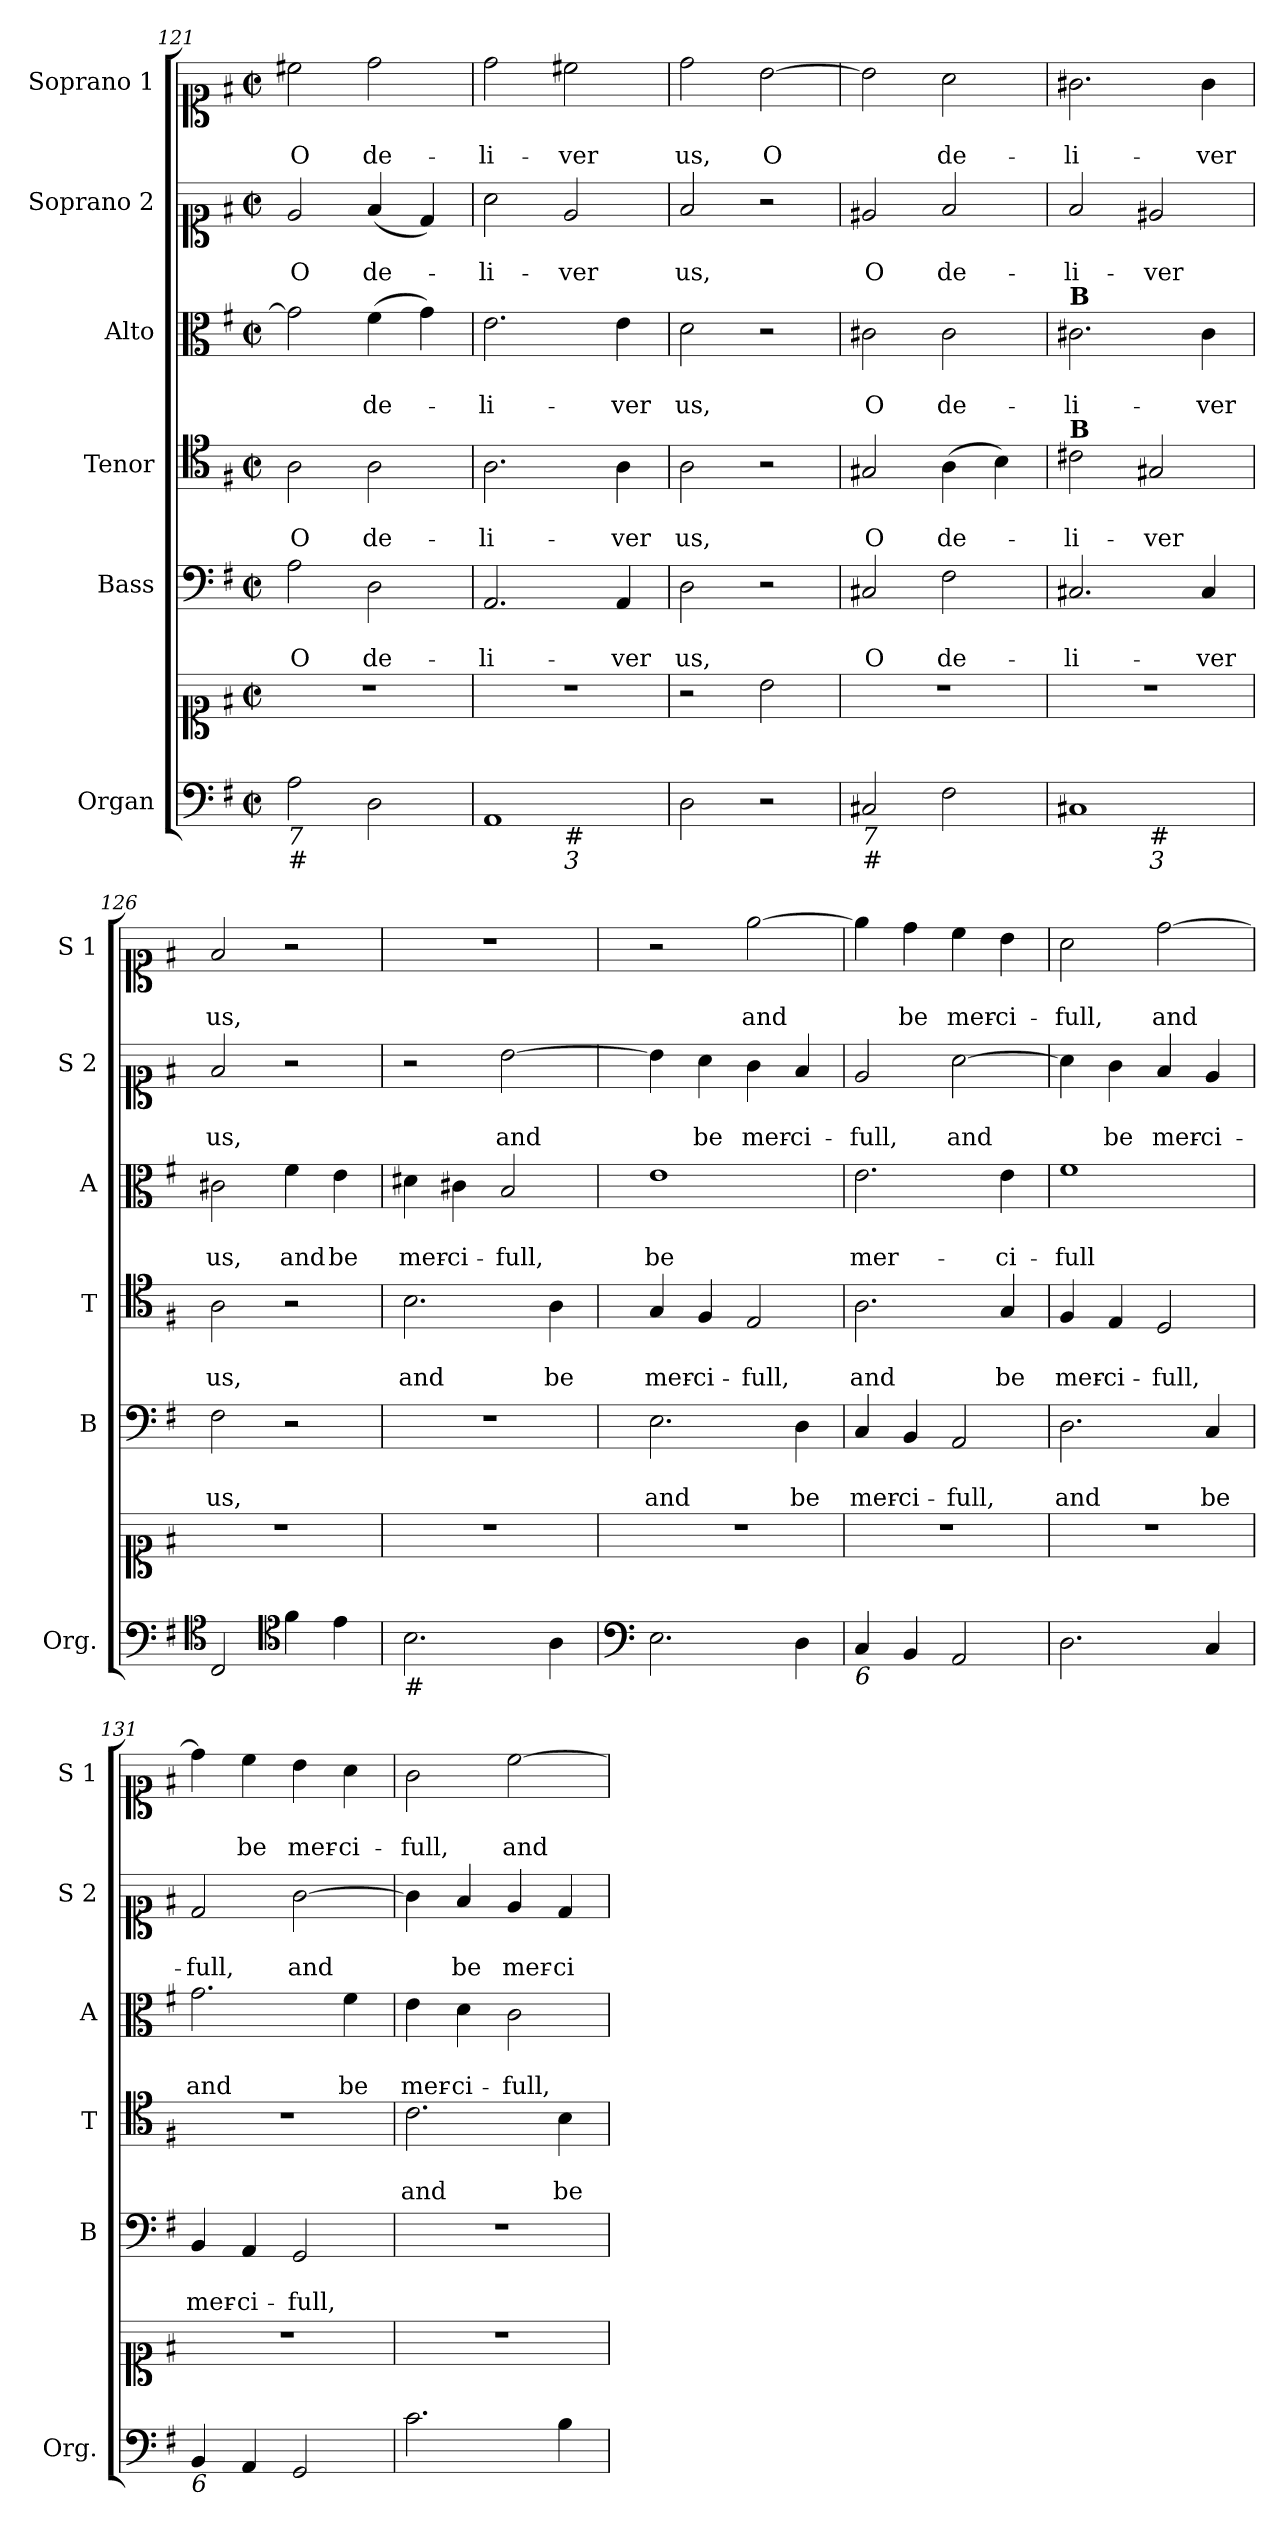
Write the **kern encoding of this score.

**kern	**kern	**kern	**text	**text	**kern	**text	**text	**kern	**text	**text	**kern	**text	**text	**kern	**text	**text
*part6	*part6	*part5	*part5	*part5	*part4	*part4	*part4	*part3	*part3	*part3	*part2	*part2	*part2	*part1	*part1	*part1
*staff7	*staff6	*staff5	*staff5	*staff5	*staff4	*staff4	*staff4	*staff3	*staff3	*staff3	*staff2	*staff2	*staff2	*staff1	*staff1	*staff1
*I"Organ	*	*I"Bass	*	*	*I"Tenor	*	*	*I"Alto	*	*	*I"Soprano 2	*	*	*I"Soprano 1	*	*
*I'Org.	*	*I'B	*	*	*I'T	*	*	*I'A	*	*	*I'S 2	*	*	*I'S 1	*	*
*clefF4	*clefC1	*clefF4	*	*	*clefC4	*	*	*clefC3	*	*	*clefC1	*	*	*clefC1	*	*
*k[f#]	*k[f#]	*k[f#]	*	*	*k[f#]	*	*	*k[f#]	*	*	*k[f#]	*	*	*k[f#]	*	*
*e:	*e:	*e:	*	*	*e:	*	*	*e:	*	*	*e:	*	*	*e:	*	*
*M2/2	*M2/2	*M2/2	*	*	*M2/2	*	*	*M2/2	*	*	*M2/2	*	*	*M2/2	*	*
*met(c|)	*met(c|)	*met(c|)	*	*	*met(c|)	*	*	*met(c|)	*	*	*met(c|)	*	*	*met(c|)	*	*
=121	=121	=121	=121	=121	=121	=121	=121	=121	=121	=121	=121	=121	=121	=121	=121	=121
!LO:TX:b:i:t=7	!	!	!	!	!	!	!	!	!	!	!	!	!	!	!	!
!LO:TX:b:t=#	!	!	!	!	!	!	!	!	!	!	!	!	!	!	!	!
!	!	!	!	!LO:LY:b	!	!	!LO:LY:b	!	!	!	!	!	!LO:LY:b	!	!	!LO:LY:b
2A\	1r	2A\	.	O	2A\	.	O	2g\]	.	.	2e/	.	O	2cc#X\	.	O
!	!	!	!	!LO:LY:b	!	!	!LO:LY:b	!	!	!LO:LY:b	!	!	!LO:LY:b	!	!	!LO:LY:b
2D\	.	2D\	.	de-	2A\	.	de-	(>4f#\	.	de-	(<4f#/	.	de-	2dd\	.	de-
.	.	.	.	.	.	.	.	4g\)	.	.	4d/)	.	.	.	.	.
!!LO:PB:g=z
=122	=122	=122	=122	=122	=122	=122	=122	=122	=122	=122	=122	=122	=122	=122	=122	=122
!LO:TX:b:i:t=4	!	!	!	!	!	!	!	!	!	!	!	!	!	!	!	!
!	!	!	!	!LO:LY:b	!	!	!LO:LY:b	!	!	!LO:LY:b	!	!	!LO:LY:b	!	!	!LO:LY:b
*^	*	*	*	*	*	*	*	*	*	*	*	*	*	*	*	*
1AA	2ryy	1r	2.AA/	.	-li-	2.A\	.	-li-	2.e\	.	-li-	2a\	.	-li-	2dd\	.	-li-
!	!LO:TX:b:t=#	!	!	!	!	!	!	!	!	!	!	!	!	!	!	!	!
!	!LO:TX:b:i:t=3	!	!	!	!	!	!	!	!	!	!	!	!	!	!	!	!
!	!	!	!	!	!	!	!	!	!	!	!	!	!	!LO:LY:b	!	!	!LO:LY:b
.	2ryy	.	.	.	.	.	.	.	.	.	.	2e/	.	-ver	2cc#X\	.	-ver
!	!	!	!	!	!LO:LY:b	!	!	!LO:LY:b	!	!	!LO:LY:b	!	!	!	!	!	!
.	.	.	4AA/	.	-ver	4A\	.	-ver	4e\	.	-ver	.	.	.	.	.	.
=123	=123	=123	=123	=123	=123	=123	=123	=123	=123	=123	=123	=123	=123	=123	=123	=123	=123
!	!	!	!	!	!LO:LY:b	!	!	!LO:LY:b	!	!	!LO:LY:b	!	!	!LO:LY:b	!	!	!LO:LY:b
*v	*v	*	*	*	*	*	*	*	*	*	*	*	*	*	*	*	*
2D\	2r	2D\	.	us,	2A\	.	us,	2d\	.	us,	2f#/	.	us,	2dd\	.	us,
!	!	!	!	!	!	!	!	!	!	!	!	!	!	!	!	!LO:LY:b
2r	2b\	2r	.	.	2r	.	.	2r	.	.	2r	.	.	[2b\	.	O
=124	=124	=124	=124	=124	=124	=124	=124	=124	=124	=124	=124	=124	=124	=124	=124	=124
!LO:TX:b:i:t=7	!	!	!	!	!	!	!	!	!	!	!	!	!	!	!	!
!LO:TX:b:t=#	!	!	!	!	!	!	!	!	!	!	!	!	!	!	!	!
!	!	!	!	!LO:LY:b	!	!	!LO:LY:b	!	!	!LO:LY:b	!	!	!LO:LY:b	!	!	!
2C#X/	1r	2C#X/	.	O	2G#X/	.	O	2c#X\	.	O	2e#X/	.	O	2b\]	.	.
!	!	!	!	!LO:LY:b	!	!	!LO:LY:b	!	!	!LO:LY:b	!	!	!LO:LY:b	!	!	!LO:LY:b
2F#\	.	2F#\	.	de-	(>4A\	.	de-	2c#\	.	de-	2f#/	.	de-	2a\	.	de-
.	.	.	.	.	4B\)	.	.	.	.	.	.	.	.	.	.	.
=125	=125	=125	=125	=125	=125	=125	=125	=125	=125	=125	=125	=125	=125	=125	=125	=125
!	!	!	!	!	!	!	!	!LO:TX:a:B:t=B	!	!	!	!	!	!	!	!
!	!	!	!	!	!LO:TX:a:B:t=B	!	!	!	!	!	!	!	!	!	!	!
!LO:TX:b:i:t=4	!	!	!	!	!	!	!	!	!	!	!	!	!	!	!	!
!	!	!	!	!LO:LY:b	!	!	!LO:LY:b	!	!	!LO:LY:b	!	!	!LO:LY:b	!	!	!LO:LY:b
*^	*	*	*	*	*	*	*	*	*	*	*	*	*	*	*	*
1C#X	2ryy	1r	2.C#X/	.	-li-	2c#X\	.	-li-	2.c#X\	.	-li-	2f#/	.	-li-	2.g#X\	.	-li-
!	!LO:TX:b:t=#	!	!	!	!	!	!	!	!	!	!	!	!	!	!	!	!
!	!LO:TX:b:i:t=3	!	!	!	!	!	!	!	!	!	!	!	!	!	!	!	!
!	!	!	!	!	!	!	!	!LO:LY:b	!	!	!	!	!	!LO:LY:b	!	!	!
.	2ryy	.	.	.	.	2G#X/	.	-ver	.	.	.	2e#X/	.	-ver	.	.	.
!	!	!	!	!	!LO:LY:b	!	!	!	!	!	!LO:LY:b	!	!	!	!	!	!LO:LY:b
.	.	.	4C#/	.	-ver	.	.	.	4c#\	.	-ver	.	.	.	4g#\	.	-ver
=126	=126	=126	=126	=126	=126	=126	=126	=126	=126	=126	=126	=126	=126	=126	=126	=126	=126
!	!	!	!	!	!LO:LY:b	!	!	!LO:LY:b	!	!	!LO:LY:b	!	!	!LO:LY:b	!	!	!LO:LY:b
*v	*v	*	*	*	*	*	*	*	*	*	*	*	*	*	*	*	*
2FF#/	1r	2F#\	.	us,	2A\	.	us,	2c#X\	.	us,	2f#/	.	us,	2f#/	.	us,
*clefC4	*	*	*	*	*	*	*	*	*	*	*	*	*	*	*	*
!	!	!	!	!	!	!	!	!	!	!LO:LY:b	!	!	!	!	!	!
4f#\	.	2r	.	.	2r	.	.	4f#\	.	and	2r	.	.	2r	.	.
!	!	!	!	!	!	!	!	!	!	!LO:LY:b	!	!	!	!	!	!
4e\	.	.	.	.	.	.	.	4e\	.	be	.	.	.	.	.	.
=127	=127	=127	=127	=127	=127	=127	=127	=127	=127	=127	=127	=127	=127	=127	=127	=127
!LO:TX:b:t=#	!	!	!	!	!	!	!	!	!	!	!	!	!	!	!	!
!	!	!	!	!	!	!	!LO:LY:b	!	!	!LO:LY:b	!	!	!	!	!	!
2.B\	1r	1r	.	.	2.B\	.	and	4d#X\	.	mer-	2r	.	.	1r	.	.
!	!	!	!	!	!	!	!	!	!	!LO:LY:b	!	!	!	!	!	!
.	.	.	.	.	.	.	.	4c#X\	.	-ci-	.	.	.	.	.	.
!	!	!	!	!	!	!	!	!	!	!LO:LY:b	!	!	!LO:LY:b	!	!	!
.	.	.	.	.	.	.	.	2B/	.	-full,	[2b\	.	and	.	.	.
!	!	!	!	!	!	!	!LO:LY:b	!	!	!	!	!	!	!	!	!
4A\	.	.	.	.	4A\	.	be	.	.	.	.	.	.	.	.	.
=128	=128	=128	=128	=128	=128	=128	=128	=128	=128	=128	=128	=128	=128	=128	=128	=128
*clefF4	*	*	*	*	*	*	*	*	*	*	*	*	*	*	*	*
!	!	!	!	!LO:LY:b	!	!	!LO:LY:b	!	!	!LO:LY:b	!	!	!	!	!	!
2.E\	1r	2.E\	.	and	4G/	.	mer-	1e	.	be	4b\]	.	.	2r	.	.
!	!	!	!	!	!	!	!LO:LY:b	!	!	!	!	!	!LO:LY:b	!	!	!
.	.	.	.	.	4F#/	.	-ci-	.	.	.	4a\	.	be	.	.	.
!	!	!	!	!	!	!	!LO:LY:b	!	!	!	!	!	!LO:LY:b	!	!	!LO:LY:b
.	.	.	.	.	2E/	.	-full,	.	.	.	4g\	.	mer-	[2ee\	.	and
!	!	!	!	!LO:LY:b	!	!	!	!	!	!	!	!	!LO:LY:b	!	!	!
4D\	.	4D\	.	be	.	.	.	.	.	.	4f#/	.	-ci-	.	.	.
!!LO:LB:g=z
=129	=129	=129	=129	=129	=129	=129	=129	=129	=129	=129	=129	=129	=129	=129	=129	=129
!LO:TX:b:i:t=6	!	!	!	!	!	!	!	!	!	!	!	!	!	!	!	!
!	!	!	!	!LO:LY:b	!	!	!LO:LY:b	!	!	!LO:LY:b	!	!	!LO:LY:b	!	!	!
4C/	1r	4C/	.	mer-	2.A\	.	and	2.e\	.	mer-	2e/	.	-full,	4ee\]	.	.
!	!	!	!	!LO:LY:b	!	!	!	!	!	!	!	!	!	!	!	!LO:LY:b
4BB/	.	4BB/	.	-ci-	.	.	.	.	.	.	.	.	.	4dd\	.	be
!	!	!	!	!LO:LY:b	!	!	!	!	!	!	!	!	!LO:LY:b	!	!	!LO:LY:b
2AA/	.	2AA/	.	-full,	.	.	.	.	.	.	[2a\	.	and	4cc\	.	mer-
!	!	!	!	!	!	!	!LO:LY:b	!	!	!LO:LY:b	!	!	!	!	!	!LO:LY:b
.	.	.	.	.	4G/	.	be	4e\	.	-ci-	.	.	.	4b\	.	-ci-
=130	=130	=130	=130	=130	=130	=130	=130	=130	=130	=130	=130	=130	=130	=130	=130	=130
!	!	!	!	!LO:LY:b	!	!	!LO:LY:b	!	!	!LO:LY:b	!	!	!	!	!	!LO:LY:b
2.D\	1r	2.D\	.	and	4F#/	.	mer-	1f#	.	-full	4a\]	.	.	2a\	.	-full,
!	!	!	!	!	!	!	!LO:LY:b	!	!	!	!	!	!LO:LY:b	!	!	!
.	.	.	.	.	4E/	.	-ci-	.	.	.	4g\	.	be	.	.	.
!	!	!	!	!	!	!	!LO:LY:b	!	!	!	!	!	!LO:LY:b	!	!	!LO:LY:b
.	.	.	.	.	2D/	.	-full,	.	.	.	4f#/	.	mer-	[2dd\	.	and
!	!	!	!	!LO:LY:b	!	!	!	!	!	!	!	!	!LO:LY:b	!	!	!
4C/	.	4C/	.	be	.	.	.	.	.	.	4e/	.	-ci-	.	.	.
=131	=131	=131	=131	=131	=131	=131	=131	=131	=131	=131	=131	=131	=131	=131	=131	=131
!LO:TX:b:i:t=6	!	!	!	!	!	!	!	!	!	!	!	!	!	!	!	!
!	!	!	!	!LO:LY:b	!	!	!	!	!	!LO:LY:b	!	!	!LO:LY:b	!	!	!
4BB/	1r	4BB/	.	mer-	1r	.	.	2.g\	.	and	2d/	.	-full,	4dd\]	.	.
!	!	!	!	!LO:LY:b	!	!	!	!	!	!	!	!	!	!	!	!LO:LY:b
4AA/	.	4AA/	.	-ci-	.	.	.	.	.	.	.	.	.	4cc\	.	be
!	!	!	!	!LO:LY:b	!	!	!	!	!	!	!	!	!LO:LY:b	!	!	!LO:LY:b
2GG/	.	2GG/	.	-full,	.	.	.	.	.	.	[2g\	.	and	4b\	.	mer-
!	!	!	!	!	!	!	!	!	!	!LO:LY:b	!	!	!	!	!	!LO:LY:b
.	.	.	.	.	.	.	.	4f#\	.	be	.	.	.	4a\	.	-ci-
=132	=132	=132	=132	=132	=132	=132	=132	=132	=132	=132	=132	=132	=132	=132	=132	=132
!	!	!	!	!	!	!	!LO:LY:b	!	!	!LO:LY:b	!	!	!	!	!	!LO:LY:b
2.c\	1r	1r	.	.	2.c\	.	and	4e\	.	mer-	4g\]	.	.	2g\	.	-full,
!	!	!	!	!	!	!	!	!	!	!LO:LY:b	!	!	!LO:LY:b	!	!	!
.	.	.	.	.	.	.	.	4d\	.	-ci-	4f#/	.	be	.	.	.
!	!	!	!	!	!	!	!	!	!	!LO:LY:b	!	!	!LO:LY:b	!	!	!LO:LY:b
.	.	.	.	.	.	.	.	2c\	.	-full,	4e/	.	mer-	[2cc\	.	and
!	!	!	!	!	!	!	!LO:LY:b	!	!	!	!	!	!LO:LY:b	!	!	!
4B\	.	.	.	.	4B\	.	be	.	.	.	4d/	.	-ci-	.	.	.
=	=	=	=	=	=	=	=	=	=	=	=	=	=	=	=	=
*-	*-	*-	*-	*-	*-	*-	*-	*-	*-	*-	*-	*-	*-	*-	*-	*-
